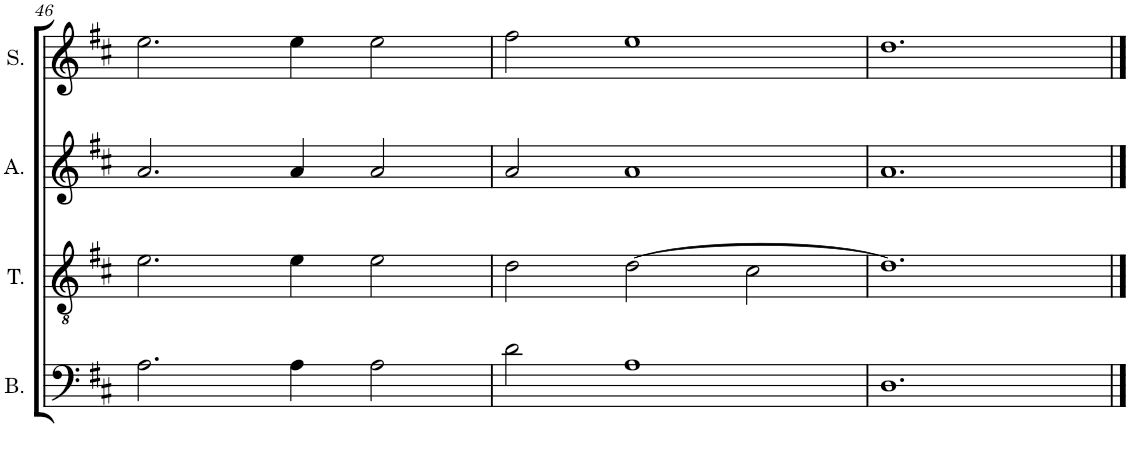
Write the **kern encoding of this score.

**kern	**kern	**kern	**kern
*part4	*part3	*part2	*part1
*staff4	*staff3	*staff2	*staff1
*I"Basse	*I"Ténor	*I"Alto	*I"Soprano
*I'B.	*I'T.	*I'A.	*I'S.
!!LO:PB:g=z
*clefF4	*clefGv2	*clefG2	*clefG2
*k[f#c#]	*k[f#c#]	*k[f#c#]	*k[f#c#]
*M3/2	*M3/2	*M3/2	*M3/2
=46	=46	=46	=46
2.A\	2.e\	2.a/	2.ee\
4A\	4e\	4a/	4ee\
2A\	2e\	2a/	2ee\
=47	=47	=47	=47
2d\	2d\	2a/	2ff#\
1A	[2d\	1a	1ee
.	2c#\	.	.
=48	=48	=48	=48
1.D	1.d]	1.a	1.dd
==	==	==	==
*-	*-	*-	*-
